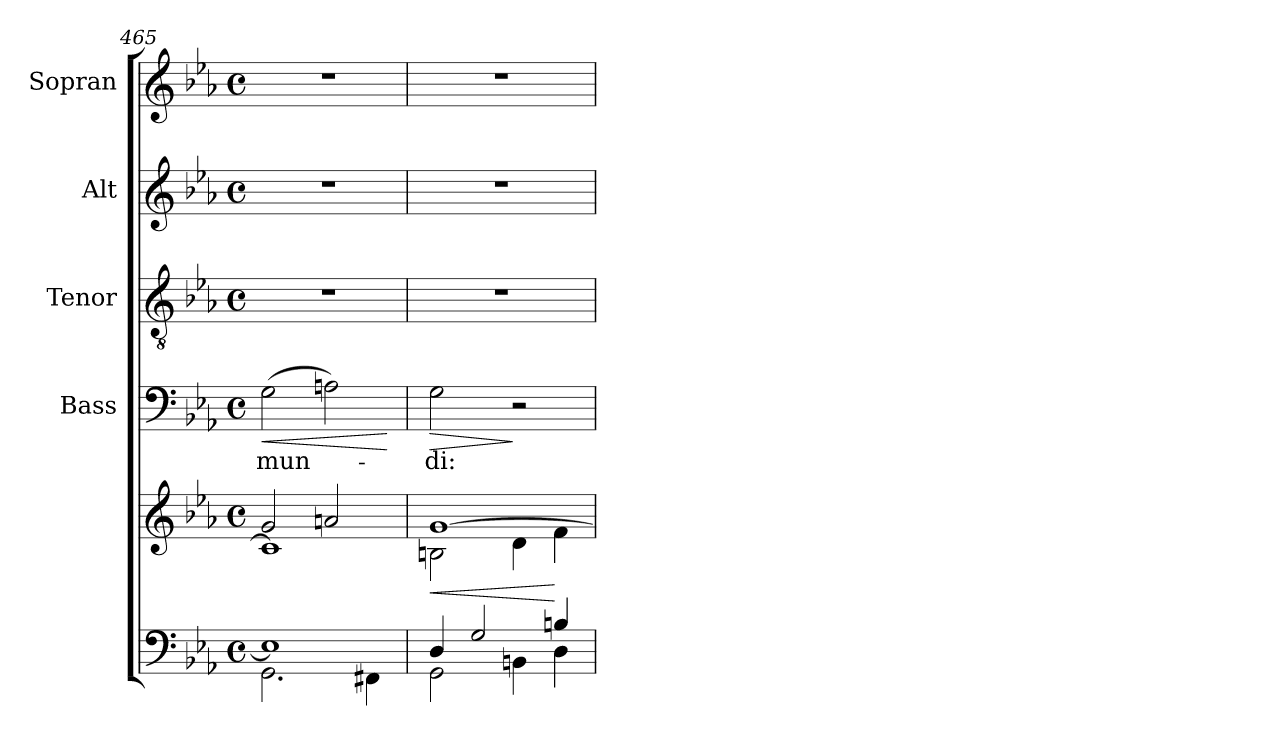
**kern	**kern	**dynam	**kern	**text	**dynam	**kern	**kern	**kern
*part5	*part5	*part5	*part4	*part4	*part4	*part3	*part2	*part1
*staff6	*staff5	*staff5/6	*staff4	*staff4	*staff4	*staff3	*staff2	*staff1
*	*	*	*I"Bass	*	*	*I"Tenor	*I"Alt	*I"Sopran
*	*	*	*I'B.	*	*	*I'T.	*I'A.	*I'S.
*clefF4	*clefG2	*	*clefF4	*	*	*clefGv2	*clefG2	*clefG2
*k[b-e-a-]	*k[b-e-a-]	*	*k[b-e-a-]	*	*	*k[b-e-a-]	*k[b-e-a-]	*k[b-e-a-]
*E-:	*E-:	*	*E-:	*	*	*E-:	*E-:	*E-:
*M4/4	*M4/4	*	*M4/4	*	*	*M4/4	*M4/4	*M4/4
*met(c)	*met(c)	*	*met(c)	*	*	*met(c)	*met(c)	*met(c)
=465	=465	=465	=465	=465	=465	=465	=465	=465
*^	*^	*	*	*	*	*	*	*
!	!	!	!	!	!	!LO:LY:b	!LO:HP:b	!	!	!
1E-]	2.GG\	2g/	1c]	.	(>2G\	mun-	<	1r	1r	1r
.	.	2an/	.	.	2An\)	.	.	.	.	.
.	4FF#X\	.	.	.	.	.	.	.	.	.
*v	*v	*	*	*	*	*	*	*	*	*
*	*v	*v	*	*	*	*	*	*	*
.	.	.	.	.	[	.	.	.
=466	=466	=466	=466	=466	=466	=466	=466	=466
*^	*	*	*	*	*	*	*	*
!	!	!	!LO:HP:b	!	!LO:LY:b	!LO:HP:b	!	!	!
*	*	*^	*	*	*	*	*	*	*
4D/	2GG\	[>1g	2Bn\	<	2G\	-di:	>	1r	1r	1r
2G/	.	.	.	.	.	.	.	.	.	.
.	4BBn\	.	4d\	.	2r	.	]	.	.	.
4Bn/	4D\	.	4f\	[	.	.	.	.	.	.
*v	*v	*	*	*	*	*	*	*	*	*
*	*v	*v	*	*	*	*	*	*	*
=	=	=	=	=	=	=	=	=
*-	*-	*-	*-	*-	*-	*-	*-	*-
